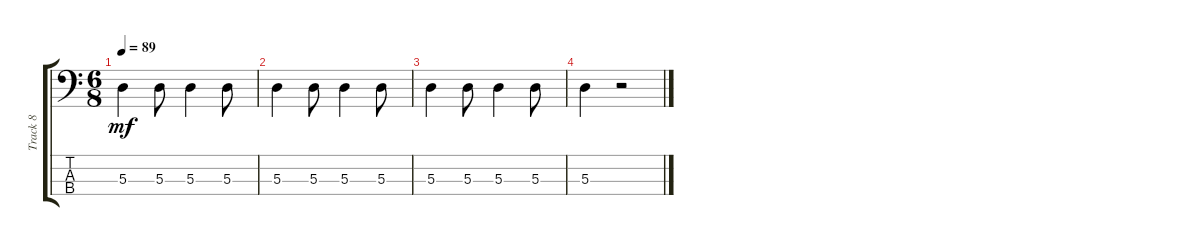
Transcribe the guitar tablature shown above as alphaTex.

\track ("Track 8" "Track 8") {instrument synthbass2}
\staff {score tabs}
\tuning (G2 D2 A1 E1) {hide}
\ts (6 8)
\tempo 89
\clef f4
\ks c
5.3.4{dy mf} 5.3.8 5.3.4 5.3.8 |
5.3.4 5.3.8 5.3.4 5.3.8 |
5.3.4 5.3.8 5.3.4 5.3.8 |
5.3.4 r.2
